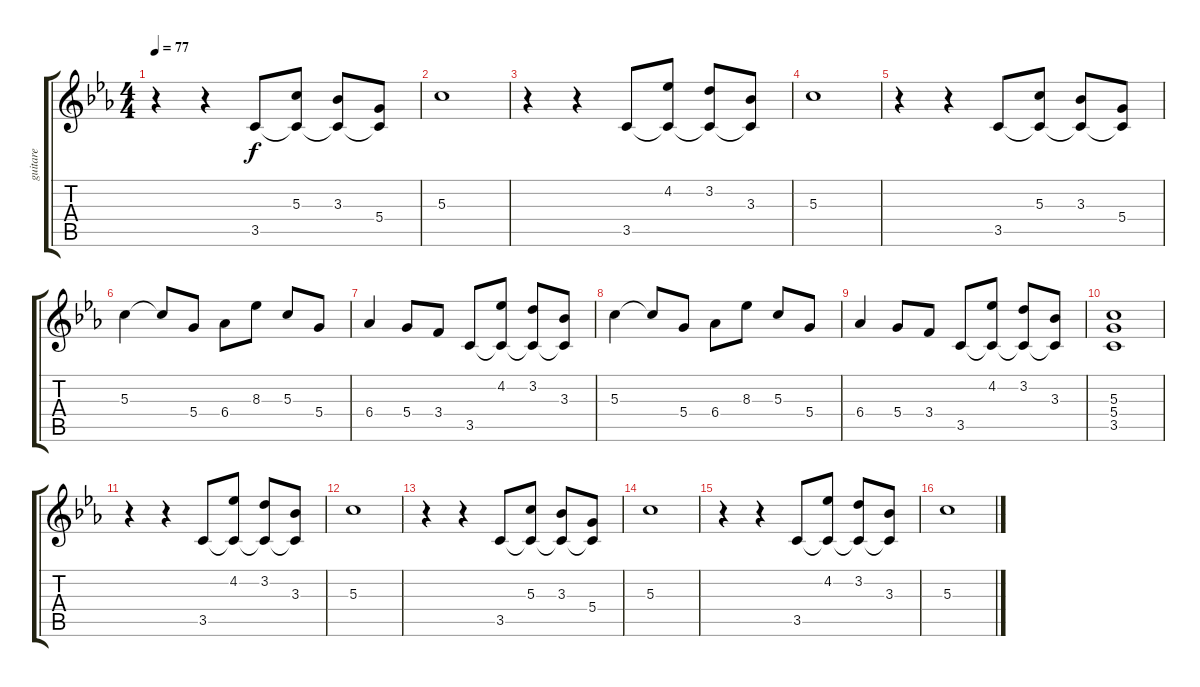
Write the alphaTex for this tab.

\track ("guitare" "guitare") {instrument distortionguitar}
\staff {score tabs}
\tuning (E4 B3 G3 D3 A2 E2) {hide}
\ts (4 4)
\tempo 77
\clef g2
\ks cminor
r.4{dy f} r.4 3.5.8 (5.3 3.5{t}).8 (3.3 3.5{t}).8 (5.4 3.5{t}).8 |
5.3.1 |
r.4 r.4 3.5.8 (4.2 3.5{t}).8 (3.2 3.5{t}).8 (3.3 3.5{t}).8 |
5.3.1 |
r.4 r.4 3.5.8 (5.3 3.5{t}).8 (3.3 3.5{t}).8 (5.4 3.5{t}).8 |
5.3.4{instrument guitarharmonics} 5.3{t}.8 5.4.8 6.4.8 8.3.8 5.3.8 5.4.8 |
6.4.4 5.4.8 3.4.8 3.5.8 (4.2 3.5{t}).8 (3.2 3.5{t}).8 (3.3 3.5{t}).8 |
5.3.4 5.3{t}.8 5.4.8 6.4.8 8.3.8 5.3.8 5.4.8 |
6.4.4 5.4.8 3.4.8 3.5.8 (4.2 3.5{t}).8 (3.2 3.5{t}).8 (3.3 3.5{t}).8 |
(5.3 5.4 3.5).1{instrument distortionguitar} |
r.4 r.4 3.5.8 (4.2 3.5{t}).8 (3.2 3.5{t}).8 (3.3 3.5{t}).8 |
5.3.1 |
r.4 r.4 3.5.8 (5.3 3.5{t}).8 (3.3 3.5{t}).8 (5.4 3.5{t}).8 |
5.3.1 |
r.4 r.4 3.5.8 (4.2 3.5{t}).8 (3.2 3.5{t}).8 (3.3 3.5{t}).8 |
5.3.1
